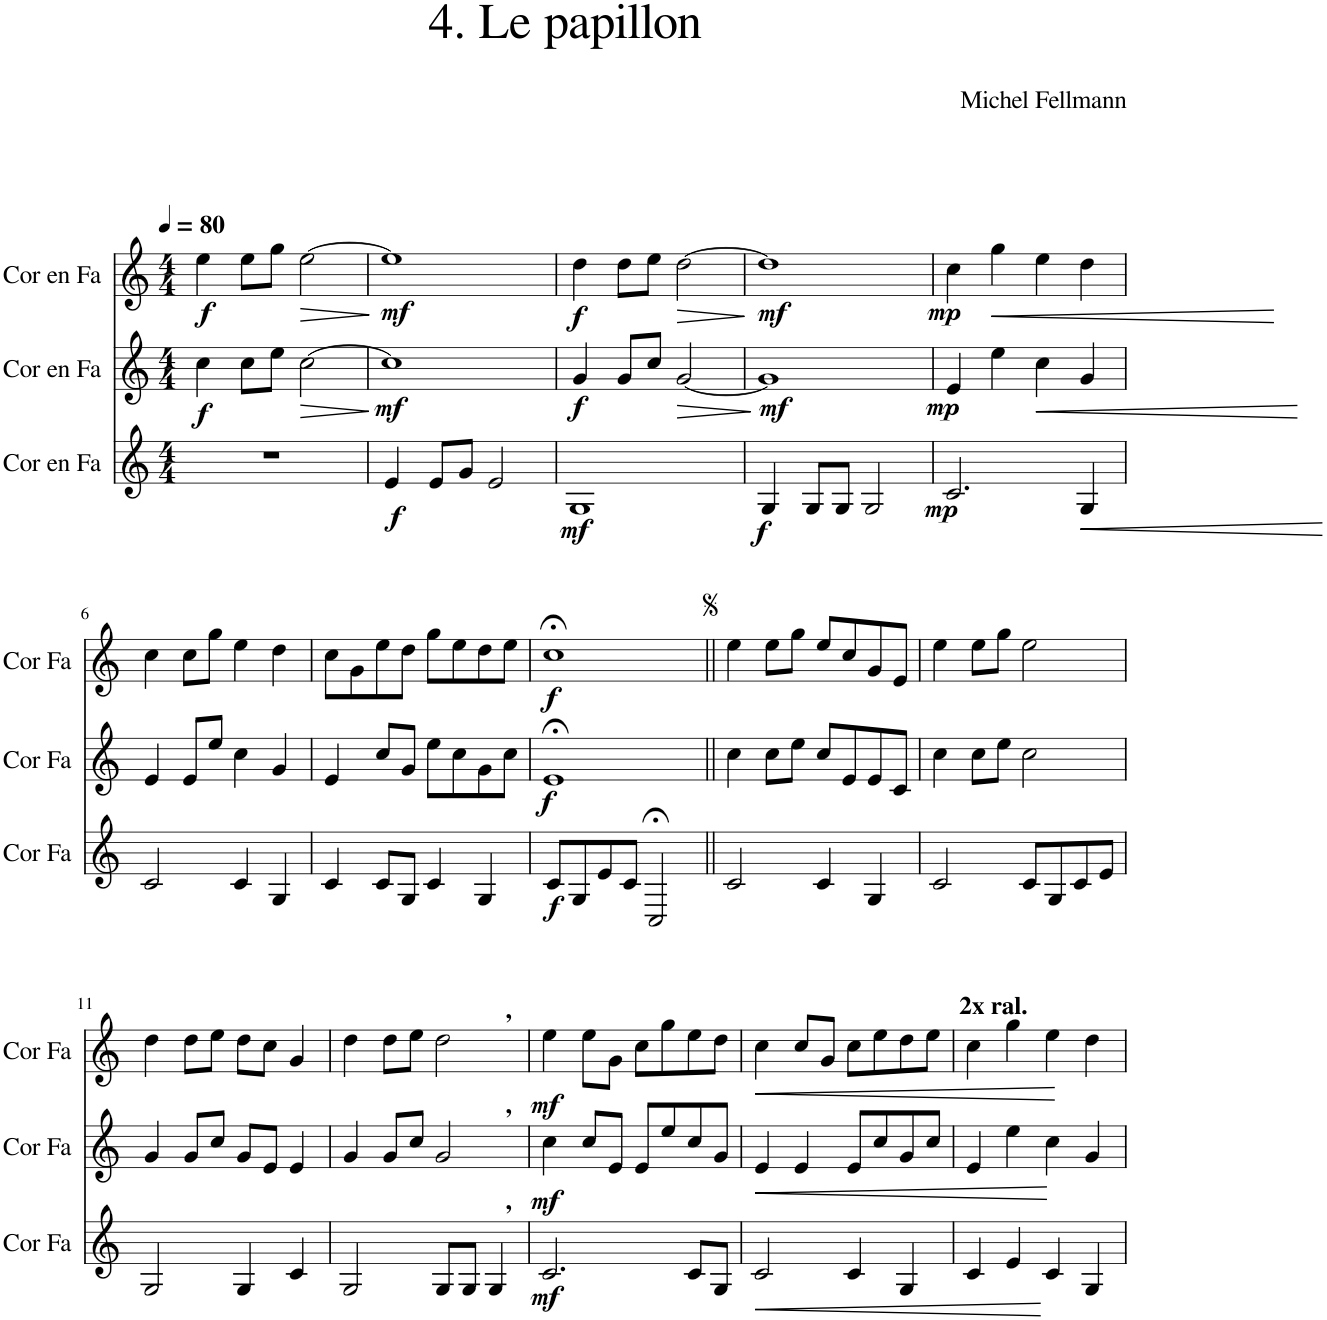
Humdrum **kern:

**kern	**dynam	**kern	**dynam	**kern	**dynam
*part3	*part3	*part2	*part2	*part1	*part1
*staff3	*staff3	*staff2	*staff2	*staff1	*staff1
*I"Cor en Fa	*	*I"Cor en Fa	*	*I"Cor en Fa	*
*I'Cor Fa	*	*I'Cor Fa	*	*I'Cor Fa	*
*clefG2	*	*clefG2	*	*clefG2	*
*Trd4c7	*	*Trd4c7	*	*Trd4c7	*
*k[]	*	*k[]	*	*k[]	*
*M4/4	*	*M4/4	*	*M4/4	*
*MM80	*	*MM80	*	*MM80	*
=1	=1	=1	=1	=1	=1
!	!	!	!LO:DY:b	!	!LO:DY:b
1r	.	4cc\	f	4ee\	f
.	.	8cc\L	.	8ee\L	.
.	.	8ee\J	.	8gg\J	.
!	!	!	!LO:HP:b	!	!LO:HP:b
.	.	[2cc\	>	[2ee\	>
.	.	.	]	.	]
=2	=2	=2	=2	=2	=2
!	!LO:DY:b	!	!LO:DY:b	!	!LO:DY:b
4e/	f	1cc]	mf	1ee]	mf
8e/L	.	.	.	.	.
8g/J	.	.	.	.	.
2e/	.	.	.	.	.
=3	=3	=3	=3	=3	=3
!	!LO:DY:b	!	!LO:DY:b	!	!LO:DY:b
1G	mf	4g/	f	4dd\	f
.	.	8g/L	.	8dd\L	.
.	.	8cc/J	.	8ee\J	.
!	!	!	!LO:HP:b	!	!LO:HP:b
.	.	[2g/	>	[2dd\	>
.	.	.	]	.	]
=4	=4	=4	=4	=4	=4
!	!LO:DY:b	!	!LO:DY:b	!	!LO:DY:b
4G/	f	1g]	mf	1dd]	mf
8G/L	.	.	.	.	.
8G/J	.	.	.	.	.
2G/	.	.	.	.	.
=5	=5	=5	=5	=5	=5
!	!LO:DY:b	!	!LO:DY:b	!	!LO:DY:b
2.c/	mp	4e/	mp	4cc\	mp
!	!	!	!	!	!LO:HP:b
.	.	4ee\	.	4gg\	<
!	!	!	!LO:HP:b	!	!
.	.	4cc\	<	4ee\	.
!	!LO:HP:b	!	!	!	!
4G/	<	4g/	.	4dd\	.
.	[	.	[	.	[
!!LO:LB:g=z
=6	=6	=6	=6	=6	=6
2c/	.	4e/	.	4cc\	.
.	.	8e/L	.	8cc\L	.
.	.	8ee/J	.	8gg\J	.
4c/	.	4cc\	.	4ee\	.
4G/	.	4g/	.	4dd\	.
=7	=7	=7	=7	=7	=7
4c/	.	4e/	.	8cc\L	.
.	.	.	.	8g\	.
8c/L	.	8cc/L	.	8ee\	.
8G/J	.	8g/J	.	8dd\J	.
4c/	.	8ee\L	.	8gg\L	.
.	.	8cc\	.	8ee\	.
4G/	.	8g\	.	8dd\	.
.	.	8cc\J	.	8ee\J	.
=8	=8	=8	=8	=8	=8
!	!LO:DY:b	!	!LO:DY:b	!	!LO:DY:b
8c/L	f	1e;<	f	1cc;<	f
8G/	.	.	.	.	.
8e/	.	.	.	.	.
8c/J	.	.	.	.	.
2C;</	.	.	.	.	.
=9||	=9||	=9||	=9||	=9||	=9||
2c/	.	4cc\	.	4ee\	.
.	.	8cc\L	.	8ee\L	.
.	.	8ee\J	.	8gg\J	.
4c/	.	8cc/L	.	8ee/L	.
.	.	8e/	.	8cc/	.
4G/	.	8e/	.	8g/	.
.	.	8c/J	.	8e/J	.
=10	=10	=10	=10	=10	=10
2c/	.	4cc\	.	4ee\	.
.	.	8cc\L	.	8ee\L	.
.	.	8ee\J	.	8gg\J	.
8c/L	.	2cc\	.	2ee\	.
8G/	.	.	.	.	.
8c/	.	.	.	.	.
8e/J	.	.	.	.	.
!!LO:LB:g=z
=11	=11	=11	=11	=11	=11
2G/	.	4g/	.	4dd\	.
.	.	8g/L	.	8dd\L	.
.	.	8cc/J	.	8ee\J	.
4G/	.	8g/L	.	8dd\L	.
.	.	8e/J	.	8cc\J	.
4c/	.	4e/	.	4g/	.
=12	=12	=12	=12	=12	=12
2G/	.	4g/	.	4dd\	.
.	.	8g/L	.	8dd\L	.
.	.	8cc/J	.	8ee\J	.
!	!	!	!	!LO:TX:a:B:t=,	!
!	!	!LO:TX:a:B:t=,	!	!	!
!LO:TX:a:B:t=,	!	!	!	!	!
8G/L	.	2g/	.	2dd\	.
8G/J	.	.	.	.	.
4G/	.	.	.	.	.
=13	=13	=13	=13	=13	=13
!	!LO:DY:b	!	!LO:DY:b	!	!LO:DY:b
2.c/	mf	4cc\	mf	4ee\	mf
.	.	8cc/L	.	8ee\L	.
.	.	8e/J	.	8g\J	.
.	.	8e/L	.	8cc\L	.
.	.	8ee/	.	8gg\	.
8c/L	.	8cc/	.	8ee\	.
8G/J	.	8g/J	.	8dd\J	.
=14	=14	=14	=14	=14	=14
!	!LO:HP:b	!	!LO:HP:b	!	!LO:HP:b
2c/	<	4e/	<	4cc\	<
.	.	4e/	.	8cc/L	.
.	.	.	.	8g/J	.
4c/	.	8e/L	.	8cc\L	.
.	.	8cc/	.	8ee\	.
4G/	.	8g/	.	8dd\	.
.	.	8cc/J	.	8ee\J	.
.	[	.	[	.	[
=15	=15	=15	=15	=15	=15
!	!	!	!	!LO:TX:a:B:t=2x ral.	!
4c/	.	4e/	.	4cc\	.
4e/	.	4ee\	.	4gg\	.
4c/	.	4cc\	.	4ee\	.
4G/	.	4g/	.	4dd\	.
=	=	=	=	=	=
*-	*-	*-	*-	*-	*-
